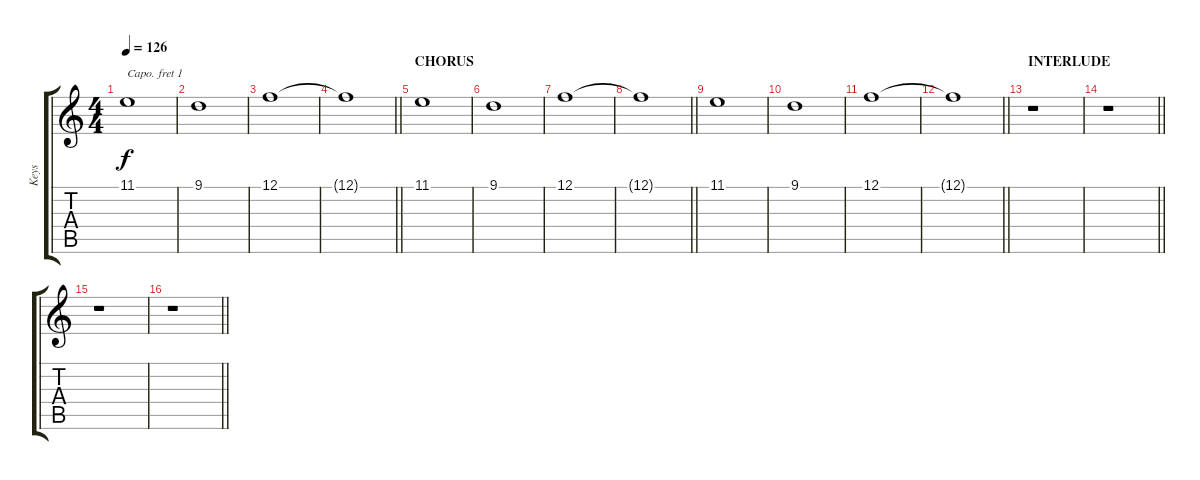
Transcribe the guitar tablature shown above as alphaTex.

\track ("Keys" "Keys") {instrument stringensemble1}
\staff {score tabs}
\capo 1
\tuning (E4 B3 G3 D3 A2 E2) {hide}
\ts (4 4)
\tempo 126
\clef g2
\ks c
11.1.1{dy f} |
9.1.1 |
12.1.1 |
\barLineRight lightlight
12.1{t}.1 |
\section ("" "CHORUS")
11.1.1 |
9.1.1 |
12.1.1 |
\barLineRight lightlight
12.1{t}.1 |
11.1.1 |
9.1.1 |
12.1.1 |
\barLineRight lightlight
12.1{t}.1 |
\section ("" "INTERLUDE")
r.1 |
\barLineRight lightlight
r.1 |
r.1 |
\barLineRight lightlight
r.1
